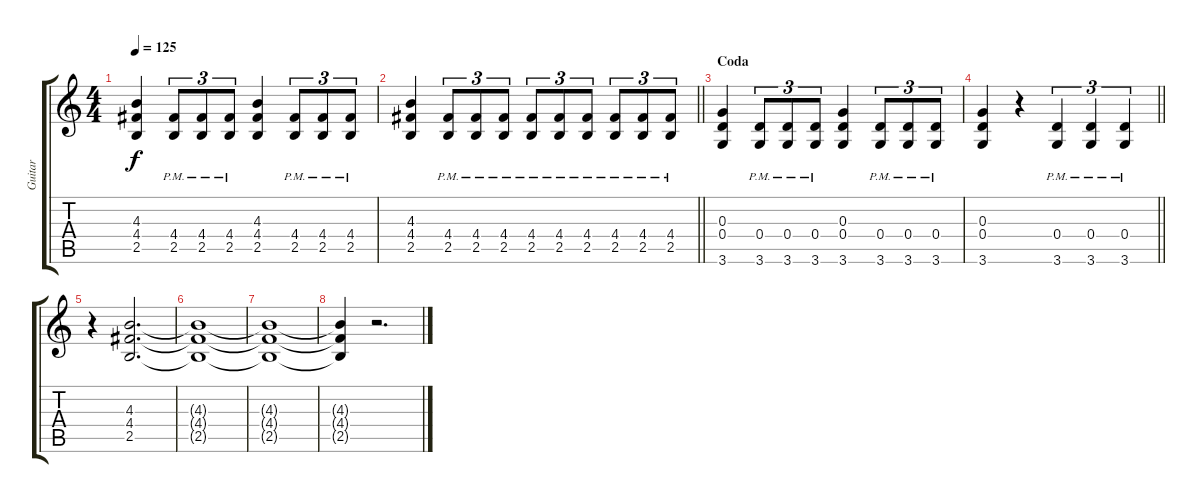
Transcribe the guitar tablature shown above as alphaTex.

\track ("Guitar" "Guitar") {instrument distortionguitar}
\staff {score tabs}
\tuning (E4 B3 G3 D3 A2 E2) {hide}
\ts (4 4)
\tempo 125
\clef g2
\ks c
(4.3 4.4 2.5).4{dy f} (4.4{pm} 2.5{pm}).8{tu (3 2)} (4.4{pm} 2.5{pm}).8{tu (3 2)} (4.4{pm} 2.5{pm}).8{tu (3 2)} (4.3 4.4 2.5).4 (4.4{pm} 2.5{pm}).8{tu (3 2)} (4.4{pm} 2.5{pm}).8{tu (3 2)} (4.4{pm} 2.5{pm}).8{tu (3 2)} |
\barLineRight lightlight
(4.3 4.4 2.5).4 (4.4{pm} 2.5{pm}).8{tu (3 2)} (4.4{pm} 2.5{pm}).8{tu (3 2)} (4.4{pm} 2.5{pm}).8{tu (3 2)} (4.4{pm} 2.5{pm}).8{tu (3 2)} (4.4{pm} 2.5{pm}).8{tu (3 2)} (4.4{pm} 2.5{pm}).8{tu (3 2)} (4.4{pm} 2.5{pm}).8{tu (3 2)} (4.4{pm} 2.5{pm}).8{tu (3 2)} (4.4{pm} 2.5{pm}).8{tu (3 2)} |
\section ("" "Coda")
(0.3 0.4 3.6).4 (0.4{pm} 3.6{pm}).8{tu (3 2)} (0.4{pm} 3.6{pm}).8{tu (3 2)} (0.4{pm} 3.6{pm}).8{tu (3 2)} (0.3 0.4 3.6).4 (0.4{pm} 3.6{pm}).8{tu (3 2)} (0.4{pm} 3.6{pm}).8{tu (3 2)} (0.4{pm} 3.6{pm}).8{tu (3 2)} |
\barLineRight lightlight
(0.3 0.4 3.6).4 r.4 (0.4{pm} 3.6{pm}).4{tu (3 2)} (0.4{pm} 3.6{pm}).4{tu (3 2)} (0.4{pm} 3.6{pm}).4{tu (3 2)} |
r.4 (4.3 4.4 2.5).2{d} |
(4.3{t} 4.4{t} 2.5{t}).1 |
(4.3{t} 4.4{t} 2.5{t}).1 |
(4.3{t} 4.4{t} 2.5{t}).4 r.2{d}
